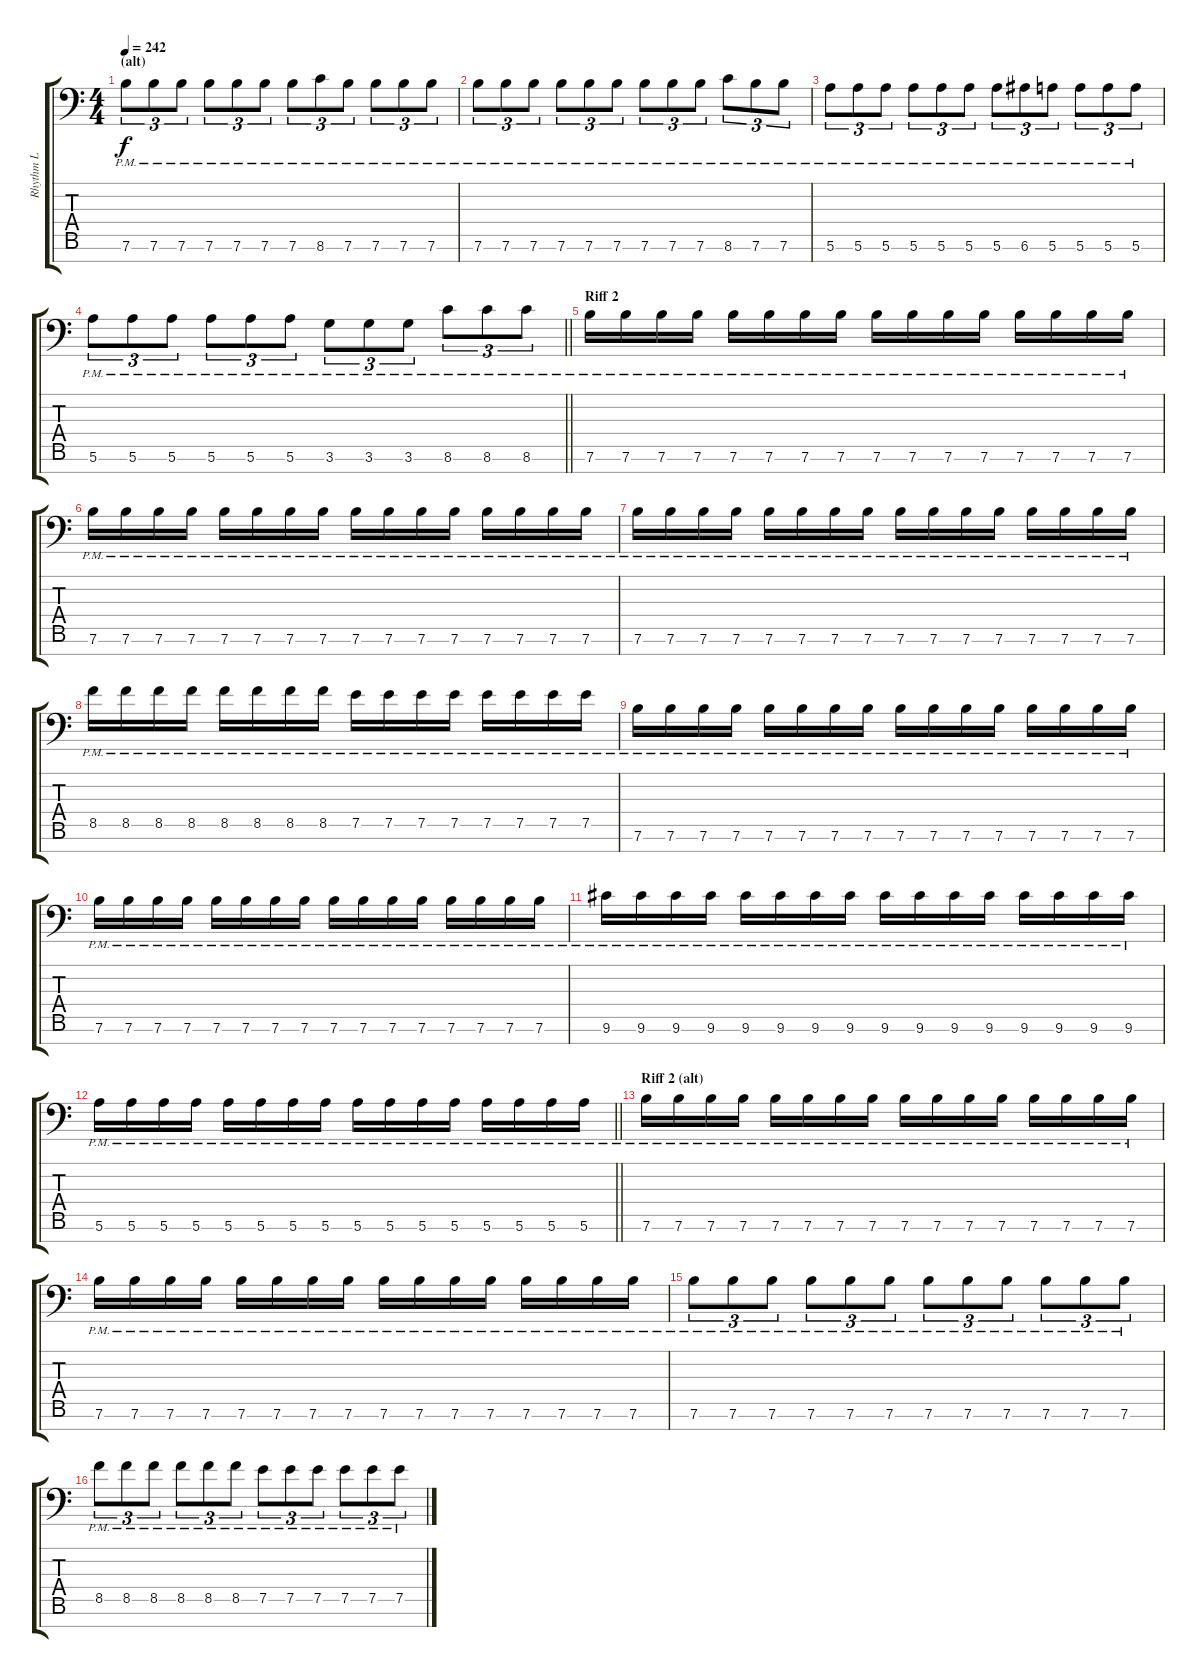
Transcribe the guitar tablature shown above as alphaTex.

\track ("Rhythm L" "Rhythm L") {instrument distortionguitar}
\staff {score tabs}
\tuning (E4 B3 G3 D3 A2 E2 A1) {hide}
\ts (4 4)
\section ("" "(alt)")
\tempo 242
\clef f4
\ks c
7.6{pm}.8{tu (3 2) dy f} 7.6{pm}.8{tu (3 2)} 7.6{pm}.8{tu (3 2)} 7.6{pm}.8{tu (3 2)} 7.6{pm}.8{tu (3 2)} 7.6{pm}.8{tu (3 2)} 7.6{pm}.8{tu (3 2)} 8.6{pm}.8{tu (3 2)} 7.6{pm}.8{tu (3 2)} 7.6{pm}.8{tu (3 2)} 7.6{pm}.8{tu (3 2)} 7.6{pm}.8{tu (3 2)} |
7.6{pm}.8{tu (3 2)} 7.6{pm}.8{tu (3 2)} 7.6{pm}.8{tu (3 2)} 7.6{pm}.8{tu (3 2)} 7.6{pm}.8{tu (3 2)} 7.6{pm}.8{tu (3 2)} 7.6{pm}.8{tu (3 2)} 7.6{pm}.8{tu (3 2)} 7.6{pm}.8{tu (3 2)} 8.6{pm}.8{tu (3 2)} 7.6{pm}.8{tu (3 2)} 7.6{pm}.8{tu (3 2)} |
5.6{pm}.8{tu (3 2)} 5.6{pm}.8{tu (3 2)} 5.6{pm}.8{tu (3 2)} 5.6{pm}.8{tu (3 2)} 5.6{pm}.8{tu (3 2)} 5.6{pm}.8{tu (3 2)} 5.6{pm}.8{tu (3 2)} 6.6{pm}.8{tu (3 2)} 5.6{pm}.8{tu (3 2)} 5.6{pm}.8{tu (3 2)} 5.6{pm}.8{tu (3 2)} 5.6{pm}.8{tu (3 2)} |
\barLineRight lightlight
5.6{pm}.8{tu (3 2)} 5.6{pm}.8{tu (3 2)} 5.6{pm}.8{tu (3 2)} 5.6{pm}.8{tu (3 2)} 5.6{pm}.8{tu (3 2)} 5.6{pm}.8{tu (3 2)} 3.6{pm}.8{tu (3 2)} 3.6{pm}.8{tu (3 2)} 3.6{pm}.8{tu (3 2)} 8.6{pm}.8{tu (3 2)} 8.6{pm}.8{tu (3 2)} 8.6{pm}.8{tu (3 2)} |
\section ("" "Riff 2")
7.6{pm}.16 7.6{pm}.16 7.6{pm}.16 7.6{pm}.16 7.6{pm}.16 7.6{pm}.16 7.6{pm}.16 7.6{pm}.16 7.6{pm}.16 7.6{pm}.16 7.6{pm}.16 7.6{pm}.16 7.6{pm}.16 7.6{pm}.16 7.6{pm}.16 7.6{pm}.16 |
7.6{pm}.16 7.6{pm}.16 7.6{pm}.16 7.6{pm}.16 7.6{pm}.16 7.6{pm}.16 7.6{pm}.16 7.6{pm}.16 7.6{pm}.16 7.6{pm}.16 7.6{pm}.16 7.6{pm}.16 7.6{pm}.16 7.6{pm}.16 7.6{pm}.16 7.6{pm}.16 |
7.6{pm}.16 7.6{pm}.16 7.6{pm}.16 7.6{pm}.16 7.6{pm}.16 7.6{pm}.16 7.6{pm}.16 7.6{pm}.16 7.6{pm}.16 7.6{pm}.16 7.6{pm}.16 7.6{pm}.16 7.6{pm}.16 7.6{pm}.16 7.6{pm}.16 7.6{pm}.16 |
8.5{pm}.16 8.5{pm}.16 8.5{pm}.16 8.5{pm}.16 8.5{pm}.16 8.5{pm}.16 8.5{pm}.16 8.5{pm}.16 7.5{pm}.16 7.5{pm}.16 7.5{pm}.16 7.5{pm}.16 7.5{pm}.16 7.5{pm}.16 7.5{pm}.16 7.5{pm}.16 |
7.6{pm}.16 7.6{pm}.16 7.6{pm}.16 7.6{pm}.16 7.6{pm}.16 7.6{pm}.16 7.6{pm}.16 7.6{pm}.16 7.6{pm}.16 7.6{pm}.16 7.6{pm}.16 7.6{pm}.16 7.6{pm}.16 7.6{pm}.16 7.6{pm}.16 7.6{pm}.16 |
7.6{pm}.16 7.6{pm}.16 7.6{pm}.16 7.6{pm}.16 7.6{pm}.16 7.6{pm}.16 7.6{pm}.16 7.6{pm}.16 7.6{pm}.16 7.6{pm}.16 7.6{pm}.16 7.6{pm}.16 7.6{pm}.16 7.6{pm}.16 7.6{pm}.16 7.6{pm}.16 |
9.6{pm}.16 9.6{pm}.16 9.6{pm}.16 9.6{pm}.16 9.6{pm}.16 9.6{pm}.16 9.6{pm}.16 9.6{pm}.16 9.6{pm}.16 9.6{pm}.16 9.6{pm}.16 9.6{pm}.16 9.6{pm}.16 9.6{pm}.16 9.6{pm}.16 9.6{pm}.16 |
\barLineRight lightlight
5.6{pm}.16 5.6{pm}.16 5.6{pm}.16 5.6{pm}.16 5.6{pm}.16 5.6{pm}.16 5.6{pm}.16 5.6{pm}.16 5.6{pm}.16 5.6{pm}.16 5.6{pm}.16 5.6{pm}.16 5.6{pm}.16 5.6{pm}.16 5.6{pm}.16 5.6{pm}.16 |
\section ("" "Riff 2 (alt)")
7.6{pm}.16 7.6{pm}.16 7.6{pm}.16 7.6{pm}.16 7.6{pm}.16 7.6{pm}.16 7.6{pm}.16 7.6{pm}.16 7.6{pm}.16 7.6{pm}.16 7.6{pm}.16 7.6{pm}.16 7.6{pm}.16 7.6{pm}.16 7.6{pm}.16 7.6{pm}.16 |
7.6{pm}.16 7.6{pm}.16 7.6{pm}.16 7.6{pm}.16 7.6{pm}.16 7.6{pm}.16 7.6{pm}.16 7.6{pm}.16 7.6{pm}.16 7.6{pm}.16 7.6{pm}.16 7.6{pm}.16 7.6{pm}.16 7.6{pm}.16 7.6{pm}.16 7.6{pm}.16 |
7.6{pm}.8{tu (3 2)} 7.6{pm}.8{tu (3 2)} 7.6{pm}.8{tu (3 2)} 7.6{pm}.8{tu (3 2)} 7.6{pm}.8{tu (3 2)} 7.6{pm}.8{tu (3 2)} 7.6{pm}.8{tu (3 2)} 7.6{pm}.8{tu (3 2)} 7.6{pm}.8{tu (3 2)} 7.6{pm}.8{tu (3 2)} 7.6{pm}.8{tu (3 2)} 7.6{pm}.8{tu (3 2)} |
8.5{pm}.8{tu (3 2)} 8.5{pm}.8{tu (3 2)} 8.5{pm}.8{tu (3 2)} 8.5{pm}.8{tu (3 2)} 8.5{pm}.8{tu (3 2)} 8.5{pm}.8{tu (3 2)} 7.5{pm}.8{tu (3 2)} 7.5{pm}.8{tu (3 2)} 7.5{pm}.8{tu (3 2)} 7.5{pm}.8{tu (3 2)} 7.5{pm}.8{tu (3 2)} 7.5{pm}.8{tu (3 2)}
